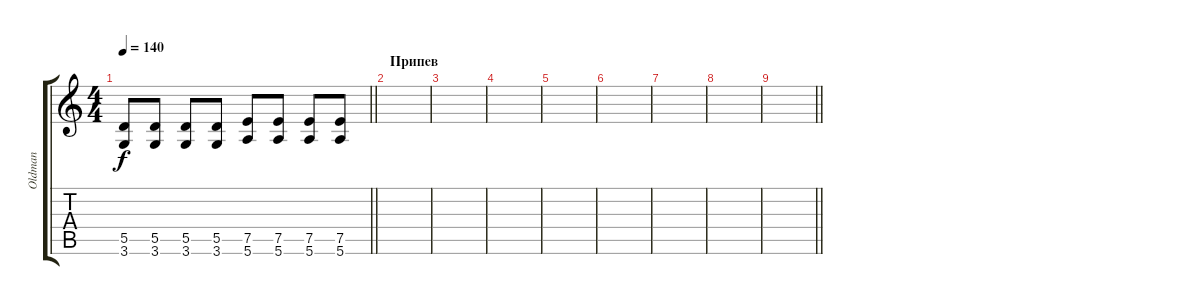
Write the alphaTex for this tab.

\track ("Oldman" "Oldman") {instrument distortionguitar}
\staff {score tabs}
\tuning (E4 B3 G3 D3 A2 E2) {hide}
\ts (4 4)
\tempo 140
\clef g2
\barLineRight lightlight
\ks c
(5.5 3.6).8{dy f} (5.5 3.6).8 (5.5 3.6).8 (5.5 3.6).8 (7.5 5.6).8 (7.5 5.6).8 (7.5 5.6).8 (7.5 5.6).8 |
\section ("" "Припев")
|
|
|
|
|
|
|
\barLineRight lightlight
